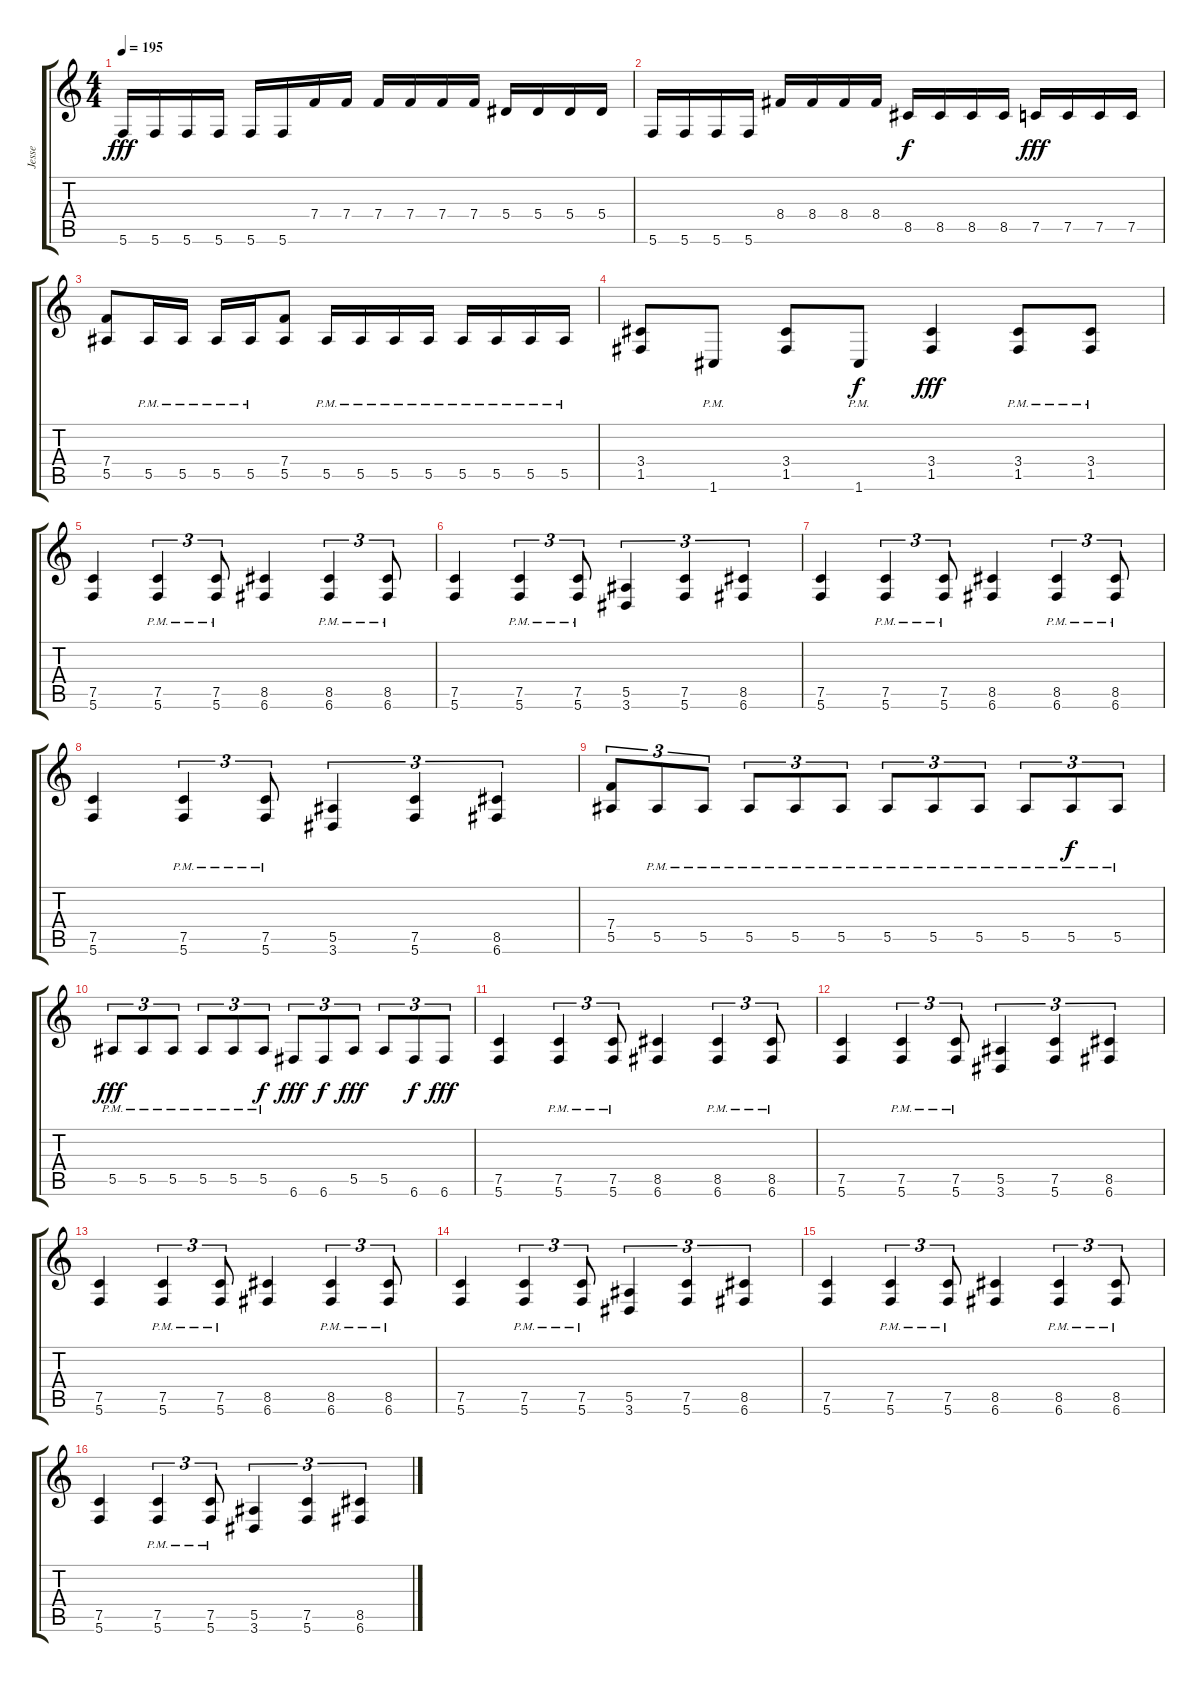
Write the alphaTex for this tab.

\track ("Jesse" "Jesse") {instrument distortionguitar}
\staff {score tabs}
\tuning (C4 G3 Eb3 Bb2 F2 C2) {hide}
\ts (4 4)
\tempo 195
\clef g2
\ks c
5.6.16{dy fff} 5.6.16 5.6.16 5.6.16 5.6.16 5.6.16 7.4.16 7.4.16 7.4.16 7.4.16 7.4.16 7.4.16 5.4.16 5.4.16 5.4.16 5.4.16 |
5.6.16 5.6.16 5.6.16 5.6.16 8.4.16 8.4.16 8.4.16 8.4.16 8.5.16{dy f} 8.5.16 8.5.16 8.5.16 7.5.16{dy fff} 7.5.16 7.5.16 7.5.16 |
(7.4 5.5).8 5.5{pm}.16 5.5{pm}.16 5.5{pm}.16 5.5{pm}.16 (7.4 5.5).8 5.5{pm}.16 5.5{pm}.16 5.5{pm}.16 5.5{pm}.16 5.5{pm}.16 5.5{pm}.16 5.5{pm}.16 5.5{pm}.16 |
(3.4 1.5).8 1.6{pm}.8 (3.4 1.5).8 1.6{pm}.8{dy f} (3.4 1.5).4{dy fff} (3.4{pm} 1.5{pm}).8 (3.4{pm} 1.5{pm}).8 |
(7.5 5.6).4 (7.5{pm} 5.6{pm}).4{tu (3 2)} (7.5{pm} 5.6{pm}).8{tu (3 2)} (8.5 6.6).4 (8.5{pm} 6.6{pm}).4{tu (3 2)} (8.5{pm} 6.6{pm}).8{tu (3 2)} |
(7.5 5.6).4 (7.5{pm} 5.6{pm}).4{tu (3 2)} (7.5{pm} 5.6{pm}).8{tu (3 2)} (5.5 3.6).4{tu (3 2)} (7.5 5.6).4{tu (3 2)} (8.5 6.6).4{tu (3 2)} |
(7.5 5.6).4 (7.5{pm} 5.6{pm}).4{tu (3 2)} (7.5{pm} 5.6{pm}).8{tu (3 2)} (8.5 6.6).4 (8.5{pm} 6.6{pm}).4{tu (3 2)} (8.5{pm} 6.6{pm}).8{tu (3 2)} |
(7.5 5.6).4 (7.5{pm} 5.6{pm}).4{tu (3 2)} (7.5{pm} 5.6{pm}).8{tu (3 2)} (5.5 3.6).4{tu (3 2)} (7.5 5.6).4{tu (3 2)} (8.5 6.6).4{tu (3 2)} |
(7.4 5.5).8{tu (3 2)} 5.5{pm}.8{tu (3 2)} 5.5{pm}.8{tu (3 2)} 5.5{pm}.8{tu (3 2)} 5.5{pm}.8{tu (3 2)} 5.5{pm}.8{tu (3 2)} 5.5{pm}.8{tu (3 2)} 5.5{pm}.8{tu (3 2)} 5.5{pm}.8{tu (3 2)} 5.5{pm}.8{tu (3 2)} 5.5{pm}.8{tu (3 2) dy f} 5.5{pm}.8{tu (3 2)} |
5.5{pm}.8{tu (3 2) dy fff} 5.5{pm}.8{tu (3 2)} 5.5{pm}.8{tu (3 2)} 5.5{pm}.8{tu (3 2)} 5.5{pm}.8{tu (3 2)} 5.5{pm}.8{tu (3 2) dy f} 6.6.8{tu (3 2) dy fff} 6.6.8{tu (3 2) dy f} 5.5.8{tu (3 2) dy fff} 5.5.8{tu (3 2)} 6.6.8{tu (3 2) dy f} 6.6.8{tu (3 2) dy fff} |
(7.5 5.6).4 (7.5{pm} 5.6{pm}).4{tu (3 2)} (7.5{pm} 5.6{pm}).8{tu (3 2)} (8.5 6.6).4 (8.5{pm} 6.6{pm}).4{tu (3 2)} (8.5{pm} 6.6{pm}).8{tu (3 2)} |
(7.5 5.6).4 (7.5{pm} 5.6{pm}).4{tu (3 2)} (7.5{pm} 5.6{pm}).8{tu (3 2)} (5.5 3.6).4{tu (3 2)} (7.5 5.6).4{tu (3 2)} (8.5 6.6).4{tu (3 2)} |
(7.5 5.6).4 (7.5{pm} 5.6{pm}).4{tu (3 2)} (7.5{pm} 5.6{pm}).8{tu (3 2)} (8.5 6.6).4 (8.5{pm} 6.6{pm}).4{tu (3 2)} (8.5{pm} 6.6{pm}).8{tu (3 2)} |
(7.5 5.6).4 (7.5{pm} 5.6{pm}).4{tu (3 2)} (7.5{pm} 5.6{pm}).8{tu (3 2)} (5.5 3.6).4{tu (3 2)} (7.5 5.6).4{tu (3 2)} (8.5 6.6).4{tu (3 2)} |
(7.5 5.6).4 (7.5{pm} 5.6{pm}).4{tu (3 2)} (7.5{pm} 5.6{pm}).8{tu (3 2)} (8.5 6.6).4 (8.5{pm} 6.6{pm}).4{tu (3 2)} (8.5{pm} 6.6{pm}).8{tu (3 2)} |
(7.5 5.6).4 (7.5{pm} 5.6{pm}).4{tu (3 2)} (7.5{pm} 5.6{pm}).8{tu (3 2)} (5.5 3.6).4{tu (3 2)} (7.5 5.6).4{tu (3 2)} (8.5 6.6).4{tu (3 2)}
